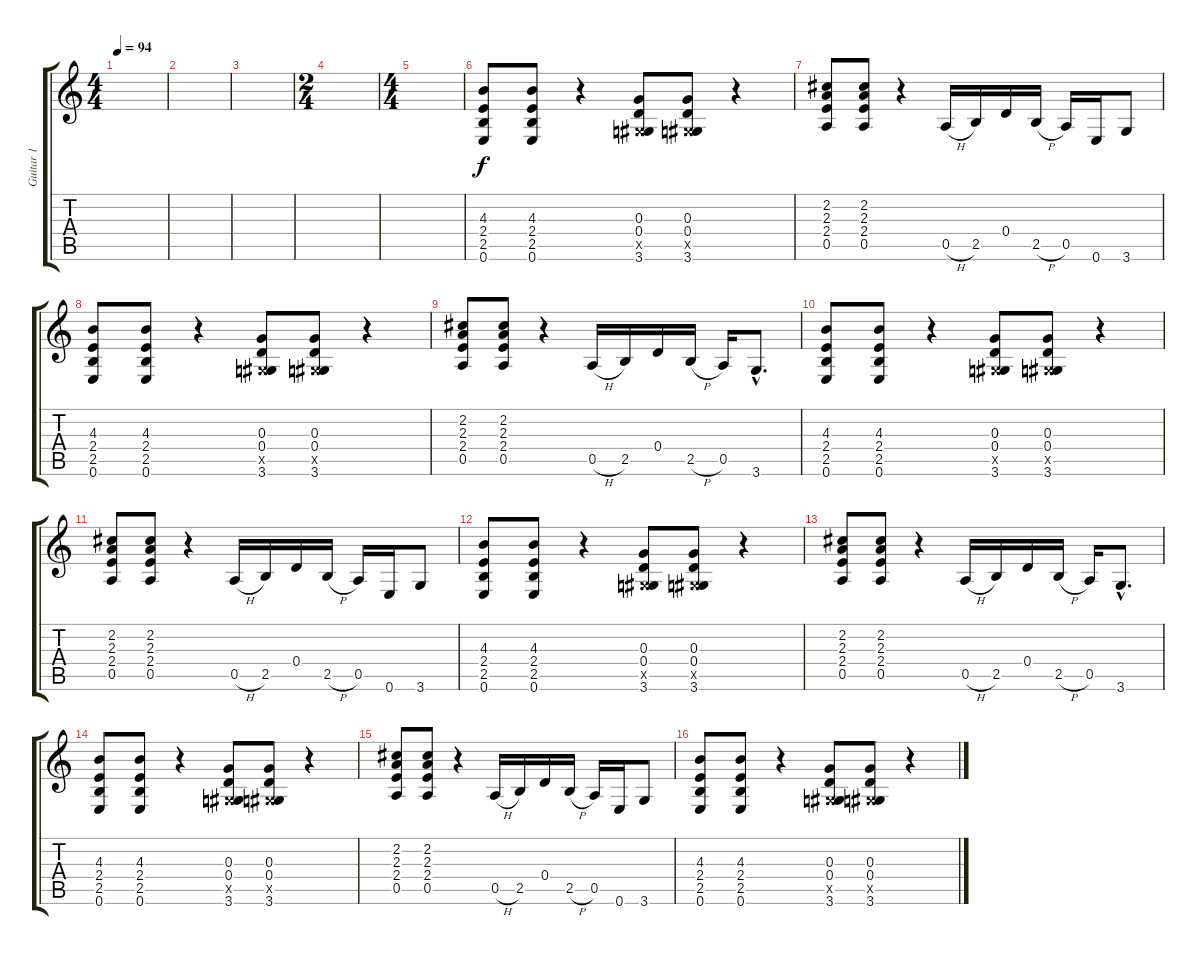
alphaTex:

\track ("Guitar 1" "Guitar 1") {instrument overdrivenguitar}
\staff {score tabs}
\tuning (E4 B3 G3 D3 A2 E2) {hide}
\ts (4 4)
\tempo 94
\clef g2
\ks c
|
|
|
\ts (2 4)
|
\ts (4 4)
|
(4.3 2.4 2.5 0.6).8 (4.3 2.4 2.5 0.6).8 r.4 (0.3 0.4 -1.5{x} 3.6).8 (0.3 0.4 -1.5{x} 3.6).8 r.4 |
(2.2 2.3 2.4 0.5).8 (2.2 2.3 2.4 0.5).8 r.4 0.5{h}.16 2.5.16 0.4.16 2.5{h}.16 0.5.16 0.6.16 3.6.8 |
(4.3 2.4 2.5 0.6).8 (4.3 2.4 2.5 0.6).8 r.4 (0.3 0.4 -1.5{x} 3.6).8 (0.3 0.4 -1.5{x} 3.6).8 r.4 |
(2.2 2.3 2.4 0.5).8 (2.2 2.3 2.4 0.5).8 r.4 0.5{h}.16 2.5.16 0.4.16 2.5{h}.16 0.5.16 3.6{hac}.8{d} |
(4.3 2.4 2.5 0.6).8 (4.3 2.4 2.5 0.6).8 r.4 (0.3 0.4 -1.5{x} 3.6).8 (0.3 0.4 -1.5{x} 3.6).8 r.4 |
(2.2 2.3 2.4 0.5).8 (2.2 2.3 2.4 0.5).8 r.4 0.5{h}.16 2.5.16 0.4.16 2.5{h}.16 0.5.16 0.6.16 3.6.8 |
(4.3 2.4 2.5 0.6).8 (4.3 2.4 2.5 0.6).8 r.4 (0.3 0.4 -1.5{x} 3.6).8 (0.3 0.4 -1.5{x} 3.6).8 r.4 |
(2.2 2.3 2.4 0.5).8 (2.2 2.3 2.4 0.5).8 r.4 0.5{h}.16 2.5.16 0.4.16 2.5{h}.16 0.5.16 3.6{hac}.8{d} |
(4.3 2.4 2.5 0.6).8 (4.3 2.4 2.5 0.6).8 r.4 (0.3 0.4 -1.5{x} 3.6).8 (0.3 0.4 -1.5{x} 3.6).8 r.4 |
(2.2 2.3 2.4 0.5).8 (2.2 2.3 2.4 0.5).8 r.4 0.5{h}.16 2.5.16 0.4.16 2.5{h}.16 0.5.16 0.6.16 3.6.8 |
(4.3 2.4 2.5 0.6).8 (4.3 2.4 2.5 0.6).8 r.4 (0.3 0.4 -1.5{x} 3.6).8 (0.3 0.4 -1.5{x} 3.6).8 r.4
